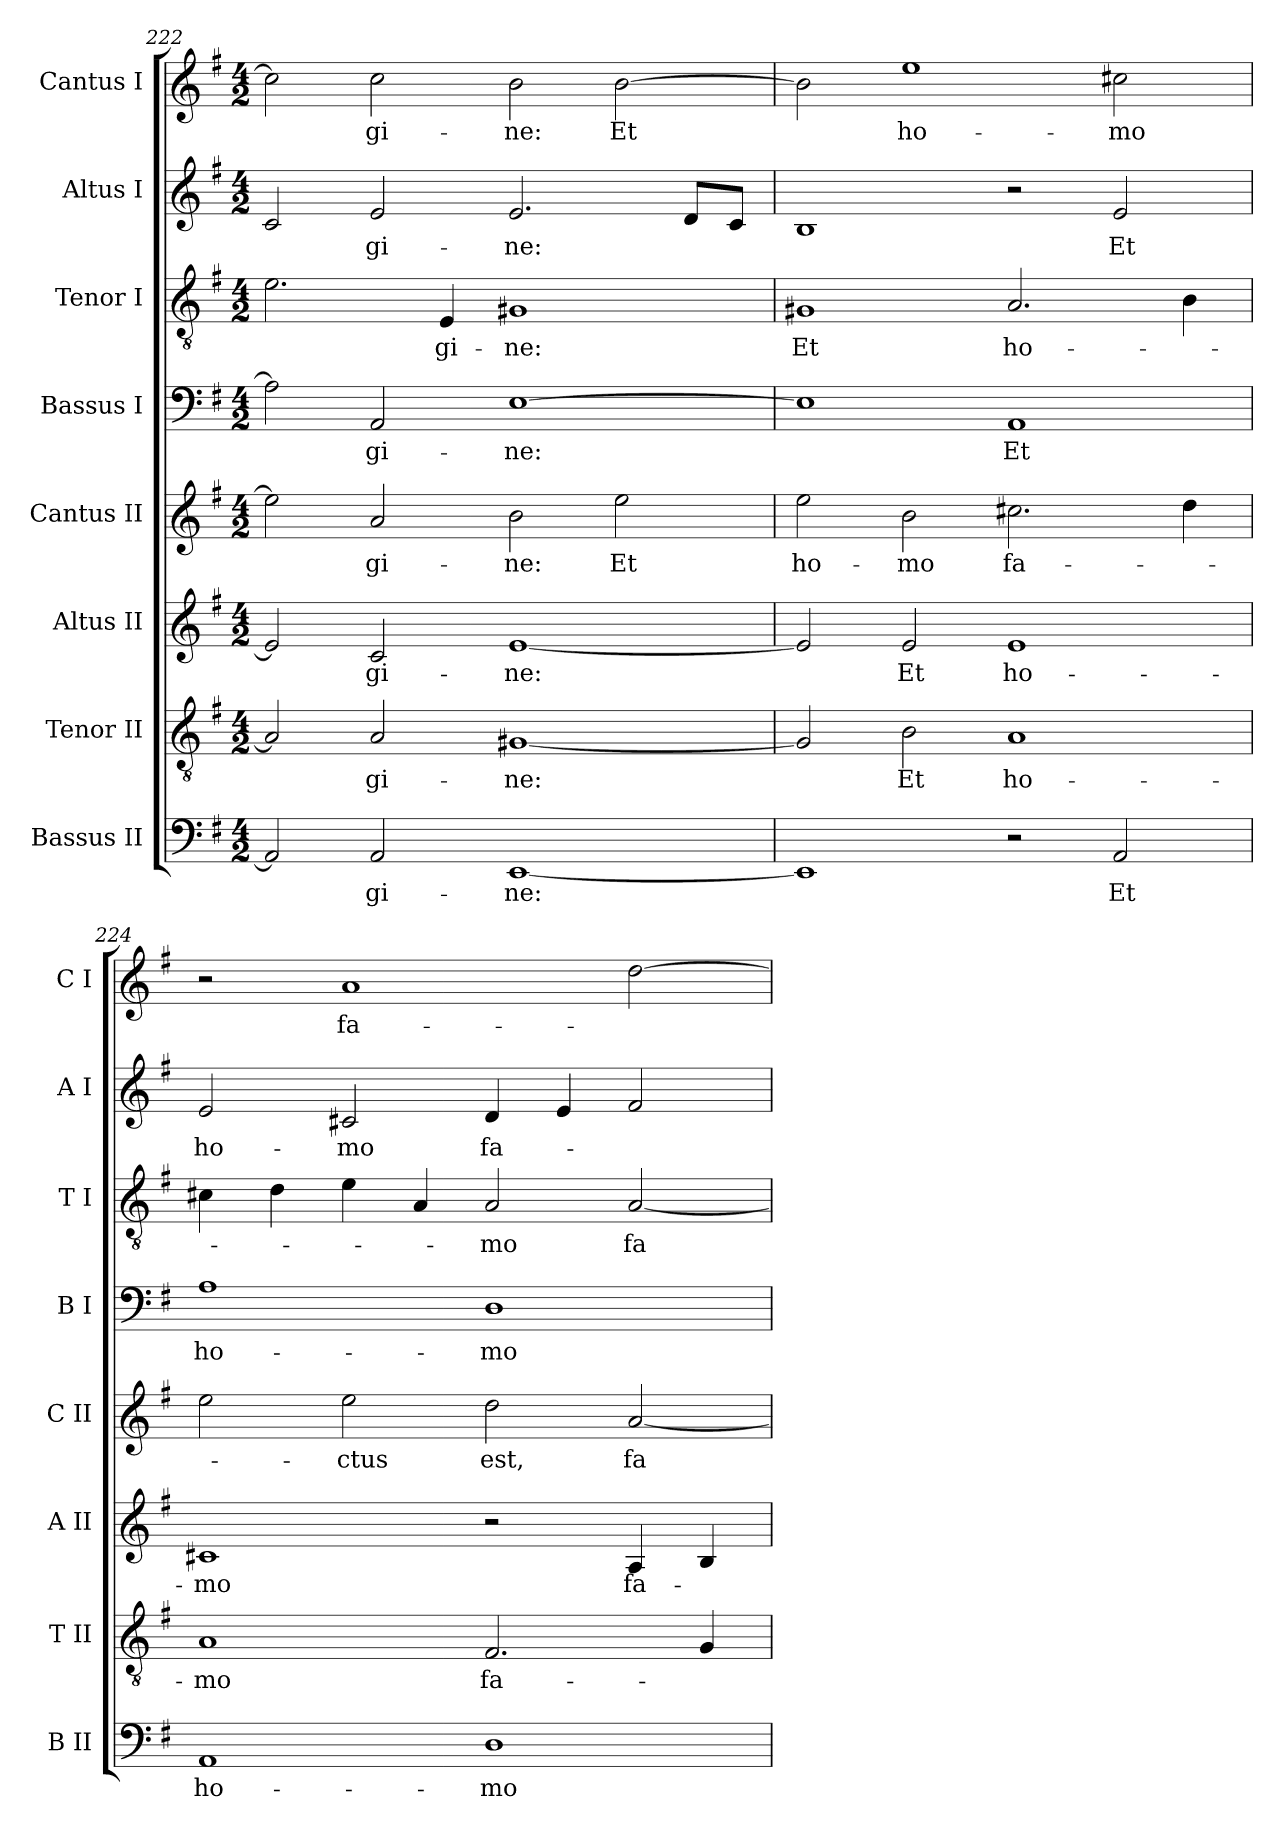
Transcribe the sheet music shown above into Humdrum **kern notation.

**kern	**text	**kern	**text	**kern	**text	**kern	**text	**kern	**text	**kern	**text	**kern	**text	**kern	**text
*part8	*part8	*part7	*part7	*part6	*part6	*part5	*part5	*part4	*part4	*part3	*part3	*part2	*part2	*part1	*part1
*staff8	*staff8	*staff7	*staff7	*staff6	*staff6	*staff5	*staff5	*staff4	*staff4	*staff3	*staff3	*staff2	*staff2	*staff1	*staff1
*I"Bassus II	*	*I"Tenor II	*	*I"Altus II	*	*I"Cantus II	*	*I"Bassus I	*	*I"Tenor I	*	*I"Altus I	*	*I"Cantus I	*
*I'B II	*	*I'T II	*	*I'A II	*	*I'C II	*	*I'B I	*	*I'T I	*	*I'A I	*	*I'C I	*
*clefF4	*	*clefGv2	*	*clefG2	*	*clefG2	*	*clefF4	*	*clefGv2	*	*clefG2	*	*clefG2	*
*k[f#]	*	*k[f#]	*	*k[f#]	*	*k[f#]	*	*k[f#]	*	*k[f#]	*	*k[f#]	*	*k[f#]	*
*G:	*	*G:	*	*G:	*	*G:	*	*G:	*	*G:	*	*G:	*	*G:	*
*M4/2	*	*M4/2	*	*M4/2	*	*M4/2	*	*M4/2	*	*M4/2	*	*M4/2	*	*M4/2	*
=222	=222	=222	=222	=222	=222	=222	=222	=222	=222	=222	=222	=222	=222	=222	=222
2AA/]	.	2A/]	.	2e/]	.	2ee\]	.	2A\]	.	2.e\	.	2c/	.	2cc\]	.
!	!LO:LY:b	!	!	!	!	!	!	!	!	!	!	!	!	!	!
!	!	!	!LO:LY:b	!	!	!	!	!	!	!	!	!	!	!	!
!	!	!	!	!	!LO:LY:b	!	!	!	!	!	!	!	!	!	!
!	!	!	!	!	!	!	!LO:LY:b	!	!	!	!	!	!	!	!
!	!	!	!	!	!	!	!	!	!LO:LY:b	!	!	!	!	!	!
!	!	!	!	!	!	!	!	!	!	!	!	!	!LO:LY:b	!	!
!	!	!	!	!	!	!	!	!	!	!	!	!	!	!	!LO:LY:b
2AA/	-gi-	2A/	-gi-	2c/	-gi-	2a/	-gi-	2AA/	-gi-	.	.	2e/	-gi-	2cc\	-gi-
!	!	!	!	!	!	!	!	!	!	!	!LO:LY:b	!	!	!	!
.	.	.	.	.	.	.	.	.	.	4E/	-gi-	.	.	.	.
!	!LO:LY:b	!	!	!	!	!	!	!	!	!	!	!	!	!	!
!	!	!	!LO:LY:b	!	!	!	!	!	!	!	!	!	!	!	!
!	!	!	!	!	!LO:LY:b	!	!	!	!	!	!	!	!	!	!
!	!	!	!	!	!	!	!LO:LY:b	!	!	!	!	!	!	!	!
!	!	!	!	!	!	!	!	!	!LO:LY:b	!	!	!	!	!	!
!	!	!	!	!	!	!	!	!	!	!	!LO:LY:b	!	!	!	!
!	!	!	!	!	!	!	!	!	!	!	!	!	!LO:LY:b	!	!
!	!	!	!	!	!	!	!	!	!	!	!	!	!	!	!LO:LY:b
[1EE	-ne:	[1G#X	-ne:	[1e	-ne:	2b\	-ne:	[1E	-ne:	1G#X	-ne:	2.e/	-ne:	2b\	-ne:
!	!	!	!	!	!	!	!LO:LY:b	!	!	!	!	!	!	!	!
!	!	!	!	!	!	!	!	!	!	!	!	!	!	!	!LO:LY:b
.	.	.	.	.	.	2ee\	Et	.	.	.	.	.	.	[2b\	Et
.	.	.	.	.	.	.	.	.	.	.	.	8d/L	.	.	.
.	.	.	.	.	.	.	.	.	.	.	.	8c/J	.	.	.
=223	=223	=223	=223	=223	=223	=223	=223	=223	=223	=223	=223	=223	=223	=223	=223
!	!	!	!	!	!	!	!LO:LY:b	!	!	!	!	!	!	!	!
!	!	!	!	!	!	!	!	!	!	!	!LO:LY:b	!	!	!	!
1EE]	.	2G#/]	.	2e/]	.	2ee\	ho-	1E]	.	1G#X	Et	1B	.	2b\]	.
!	!	!	!LO:LY:b	!	!	!	!	!	!	!	!	!	!	!	!
!	!	!	!	!	!LO:LY:b	!	!	!	!	!	!	!	!	!	!
!	!	!	!	!	!	!	!LO:LY:b	!	!	!	!	!	!	!	!
!	!	!	!	!	!	!	!	!	!	!	!	!	!	!	!LO:LY:b
.	.	2B\	Et	2e/	Et	2b\	-mo	.	.	.	.	.	.	1ee	ho-
!	!	!	!LO:LY:b	!	!	!	!	!	!	!	!	!	!	!	!
!	!	!	!	!	!LO:LY:b	!	!	!	!	!	!	!	!	!	!
!	!	!	!	!	!	!	!LO:LY:b	!	!	!	!	!	!	!	!
!	!	!	!	!	!	!	!	!	!LO:LY:b	!	!	!	!	!	!
!	!	!	!	!	!	!	!	!	!	!	!LO:LY:b	!	!	!	!
2r	.	1A	ho-	1e	ho-	2.cc#X\	fa-	1AA	Et	2.A/	ho-	2r	.	.	.
!	!LO:LY:b	!	!	!	!	!	!	!	!	!	!	!	!	!	!
!	!	!	!	!	!	!	!	!	!	!	!	!	!LO:LY:b	!	!
!	!	!	!	!	!	!	!	!	!	!	!	!	!	!	!LO:LY:b
2AA/	Et	.	.	.	.	.	.	.	.	.	.	2e/	Et	2cc#X\	-mo
.	.	.	.	.	.	4dd\	.	.	.	4B\	.	.	.	.	.
=224	=224	=224	=224	=224	=224	=224	=224	=224	=224	=224	=224	=224	=224	=224	=224
!	!LO:LY:b	!	!	!	!	!	!	!	!	!	!	!	!	!	!
!	!	!	!LO:LY:b	!	!	!	!	!	!	!	!	!	!	!	!
!	!	!	!	!	!LO:LY:b	!	!	!	!	!	!	!	!	!	!
!	!	!	!	!	!	!	!	!	!LO:LY:b	!	!	!	!	!	!
!	!	!	!	!	!	!	!	!	!	!	!	!	!LO:LY:b	!	!
1AA	ho-	1A	-mo	1c#X	-mo	2ee\	.	1A	ho-	4c#X\	.	2e/	ho-	2r	.
.	.	.	.	.	.	.	.	.	.	4d\	.	.	.	.	.
!	!	!	!	!	!	!	!LO:LY:b	!	!	!	!	!	!	!	!
!	!	!	!	!	!	!	!	!	!	!	!	!	!LO:LY:b	!	!
!	!	!	!	!	!	!	!	!	!	!	!	!	!	!	!LO:LY:b
.	.	.	.	.	.	2ee\	-ctus	.	.	4e\	.	2c#X/	-mo	1a	fa-
.	.	.	.	.	.	.	.	.	.	4A/	.	.	.	.	.
!	!LO:LY:b	!	!	!	!	!	!	!	!	!	!	!	!	!	!
!	!	!	!LO:LY:b	!	!	!	!	!	!	!	!	!	!	!	!
!	!	!	!	!	!	!	!LO:LY:b	!	!	!	!	!	!	!	!
!	!	!	!	!	!	!	!	!	!LO:LY:b	!	!	!	!	!	!
!	!	!	!	!	!	!	!	!	!	!	!LO:LY:b	!	!	!	!
!	!	!	!	!	!	!	!	!	!	!	!	!	!LO:LY:b	!	!
1D	-mo	2.F#/	fa-	2r	.	2dd\	est,	1D	-mo	2A/	-mo	4d/	fa-	.	.
.	.	.	.	.	.	.	.	.	.	.	.	4e/	.	.	.
!	!	!	!	!	!LO:LY:b	!	!	!	!	!	!	!	!	!	!
!	!	!	!	!	!	!	!LO:LY:b	!	!	!	!	!	!	!	!
!	!	!	!	!	!	!	!	!	!	!	!LO:LY:b	!	!	!	!
.	.	.	.	4A/	fa-	[2a/	fa-	.	.	[2A/	fa-	2f#/	.	[2dd\	.
.	.	4G/	.	4B/	.	.	.	.	.	.	.	.	.	.	.
=	=	=	=	=	=	=	=	=	=	=	=	=	=	=	=
*-	*-	*-	*-	*-	*-	*-	*-	*-	*-	*-	*-	*-	*-	*-	*-
